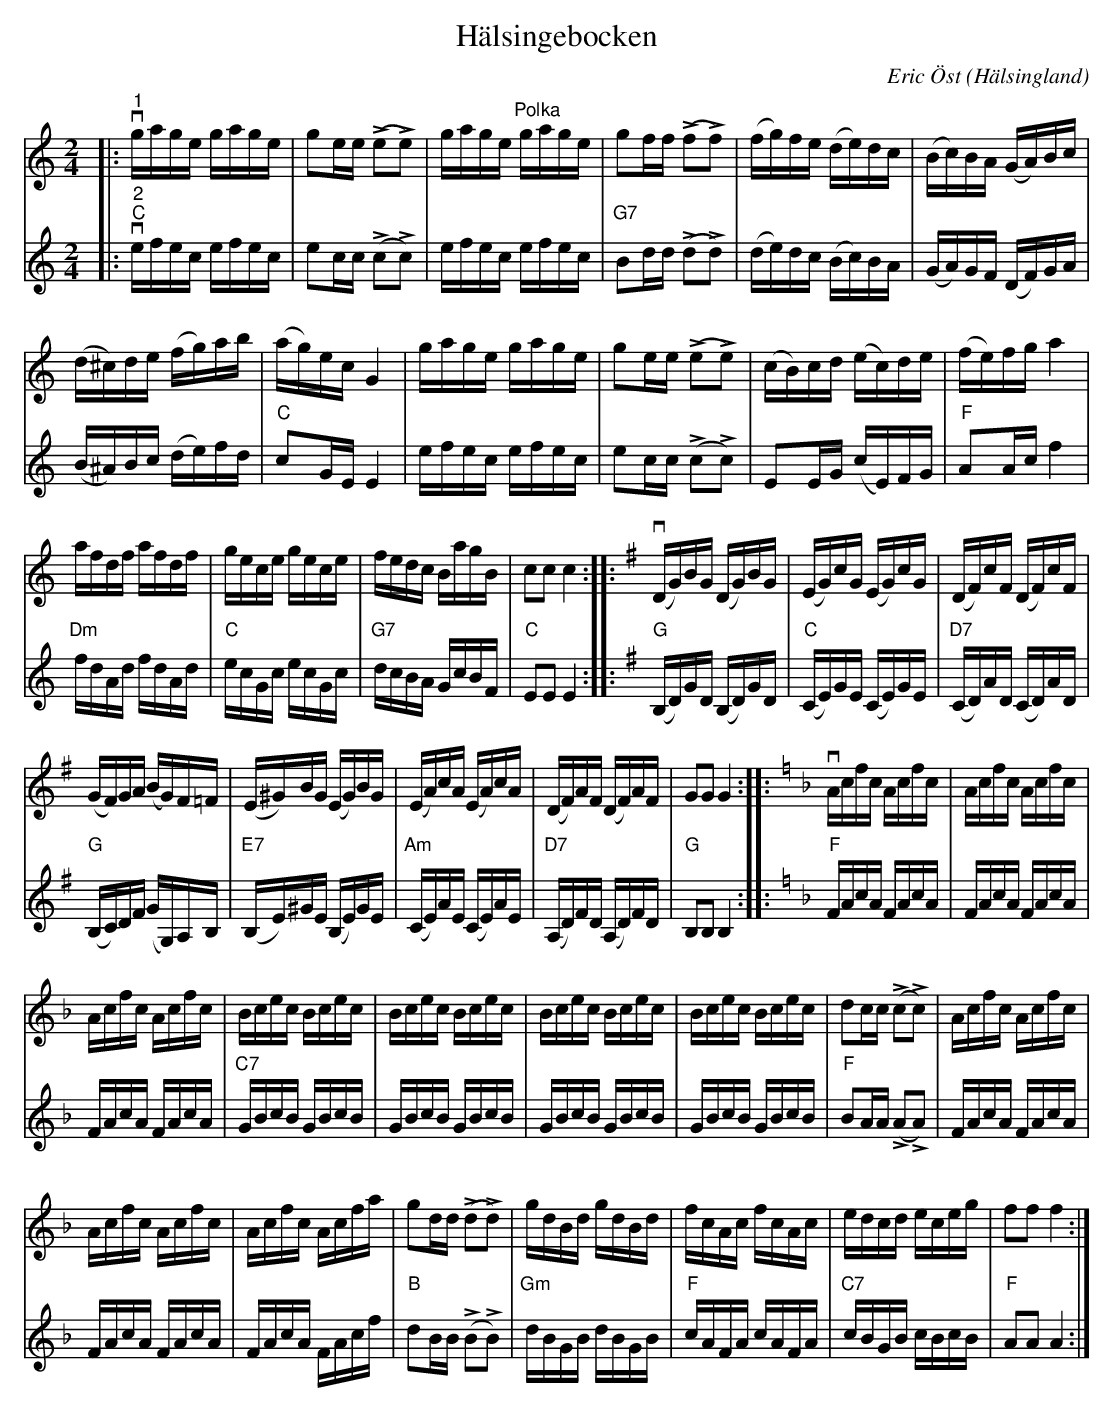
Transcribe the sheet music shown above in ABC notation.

X:1
T:Hälsingebocken
C:Eric Öst
O:Hälsingland
L:1/16
M:2/4
K:C
V:1
|:"^1"v gage gage | g2ee (!>!e2!>!e2) | gage"^Polka" gage | g2ff (!>!f2!>!f2) | (fg)fe (de)dc | (Bc)BA (GA)Bc |
(d^c)de (fg)ab | (ag)ec G4 | gage gage | g2ee (!>!e2!>!e2) | (cB)cd (ec)de | (fe)fg a4 |
afdf afdf | gece gece | fedc BagB | c2c2 c4 ::[K:G]v (DG)BG (DG)BG | (EG)cG (EG)cG | (DF)cF (DF)cF |
(GF)GA (BG)F=F | (E^G)BG (EG)BG | (EA)cA (EA)cA | (DF)AF (DF)AF | G2G2 G4 ::[K:C][K:F]v Acfc Acfc | Acfc Acfc |
Acfc Acfc | Bcec Bcec | Bcec Bcec | Bcec Bcec | Bcec Bcec | d2cc (!>!c2!>!c2) | Acfc Acfc |
Acfc Acfc | Acfc Acfa | g2dd (!>!d2!>!d2) | gdBd gdBd | fcAc fcAc | edcd eceg | f2f2 f4 :|
V:2
|:"^2""C"v efec efec | e2cc (!>!c2!>!c2) | efec efec |"G7" B2dd (!>!d2!>!d2) | (de)dc (Bc)BA |
(GA)GF (DF)GA | (B^A)Bc (de)fd |"C" c2GE E4 | efec efec | e2cc (!>!c2!>!c2) | E2EG (cE)FG |
"F" A2Ac f4 |"Dm" fdAd fdAd |"C" ecGc ecGc |"G7" dcBA GcBF |"C" E2E2 E4 ::
[K:G]"G" (B,D)GD (B,D)GD |"C" (CE)GE (CE)GE |"D7" (CD)AD (CD)AD |"G" (B,C)DF (GG,)A,B, |
"E7" (B,E)^GE (B,E)GE |"Am" (CE)AE (CE)AE |"D7" (A,D)FD (A,D)FD |"G" B,2B,2 B,4 :: [K:C][K:F]"F" FAcA FAcA | FAcA FAcA |
FAcA FAcA |"C7" GBcB GBcB | GBcB GBcB | GBcB GBcB | GBcB GBcB |"F" B2AA (!>!A2!>!A2) | FAcA FAcA |
FAcA FAcA | FAcA FAcf |"B" d2BB (!>!B2!>!B2) | "Gm" dBGB dBGB |"F" cAFA cAFA |"C7" cBGB cBcB |"F" A2A2 A4 :|
